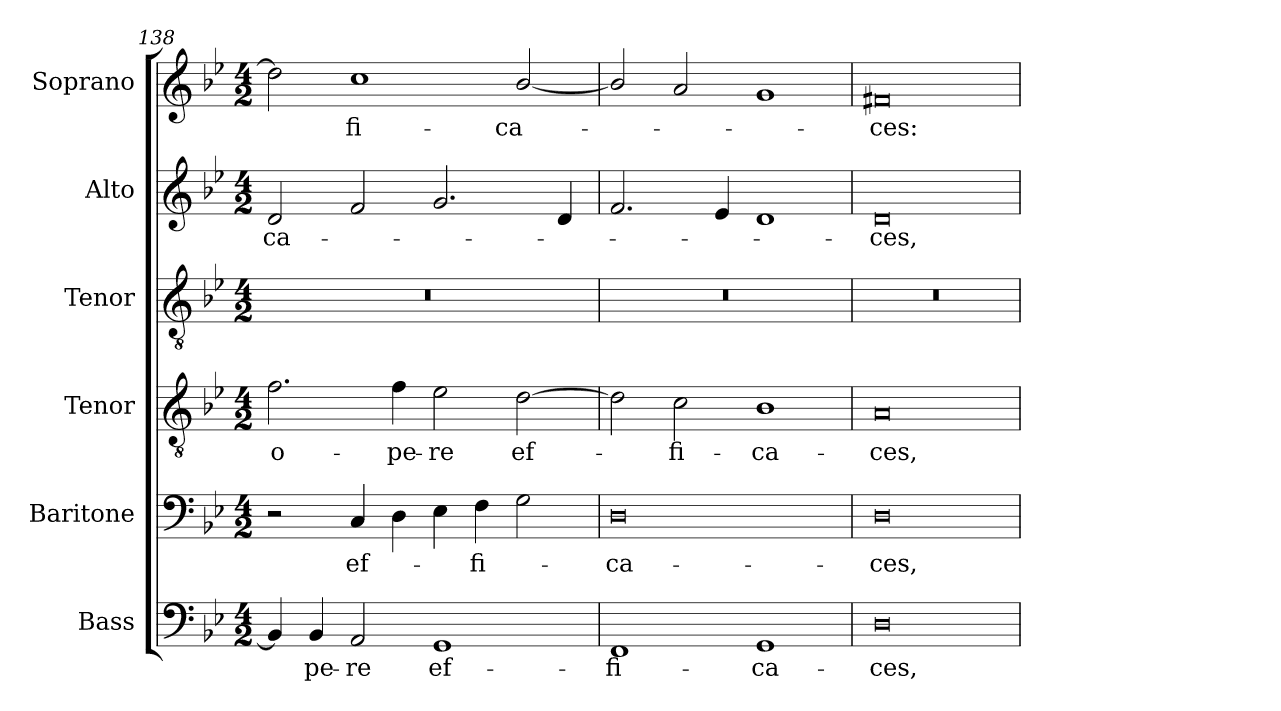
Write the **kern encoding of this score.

**kern	**text	**kern	**text	**kern	**text	**kern	**kern	**text	**kern	**text
*part6	*part6	*part5	*part5	*part4	*part4	*part3	*part2	*part2	*part1	*part1
*staff6	*staff6	*staff5	*staff5	*staff4	*staff4	*staff3	*staff2	*staff2	*staff1	*staff1
*I"Bass	*	*I"Baritone	*	*I"Tenor	*	*I"Tenor	*I"Alto	*	*I"Soprano	*
*I'B.	*	*I'Bar.	*	*I'T2.	*	*I'T1.	*I'A.	*	*I'S.	*
*clefF4	*	*clefF4	*	*clefGv2	*	*clefGv2	*clefG2	*	*clefG2	*
*	*	*	*	*ITrd7c12	*	*	*	*	*	*
*k[b-e-]	*	*k[b-e-]	*	*k[b-e-]	*	*k[b-e-]	*k[b-e-]	*	*k[b-e-]	*
*B-:	*	*B-:	*	*B-:	*	*B-:	*B-:	*	*B-:	*
*M4/2	*	*M4/2	*	*M4/2	*	*M4/2	*M4/2	*	*M4/2	*
=138	=138	=138	=138	=138	=138	=138	=138	=138	=138	=138
!	!	!	!	!	!LO:LY:b:color=#000000	!LO:N:vis=1	!	!	!	!
!	!	!	!	!	!	!	!	!LO:LY:b:color=#000000	!	!
4BB-i/]	.	2r	.	2.Fi\	o-	0r	2di/	-ca-	2ddi\]	.
!	!LO:LY:b:color=#000000	!	!	!	!	!	!	!	!	!
4BB-i/	-pe-	.	.	.	.	.	.	.	.	.
!	!LO:LY:b:color=#000000	!	!	!	!	!	!	!	!	!
!	!	!	!LO:LY:b:color=#000000	!	!	!	!	!	!	!
!	!	!	!	!	!	!	!	!	!	!LO:LY:b:color=#000000
2AAi/	-re	4Ci/	ef-	.	.	.	2fi/	.	1cci	-fi-
!	!	!	!	!	!LO:LY:b:color=#000000	!	!	!	!	!
.	.	4Di\	.	4Fi\	-pe-	.	.	.	.	.
!	!LO:LY:b:color=#000000	!	!	!	!	!	!	!	!	!
!	!	!	!	!	!LO:LY:b:color=#000000	!	!	!	!	!
1GGi	ef-	4E-i\	.	2E-i\	-re	.	2.gi/	.	.	.
!	!	!	!LO:LY:b:color=#000000	!	!	!	!	!	!	!
.	.	4Fi\	-fi-	.	.	.	.	.	.	.
!	!	!	!	!	!LO:LY:b:color=#000000	!	!	!	!	!
!	!	!	!	!	!	!	!	!	!	!LO:LY:b:color=#000000
.	.	2Gi\	.	[2Di\	ef-	.	.	.	[2b-i/	-ca-
.	.	.	.	.	.	.	4di/	.	.	.
=139	=139	=139	=139	=139	=139	=139	=139	=139	=139	=139
!	!LO:LY:b:color=#000000	!	!	!	!	!	!	!	!	!
!	!	!	!LO:LY:b:color=#000000	!	!	!LO:N:vis=1	!	!	!	!
1FFi	-fi-	0Di	-ca-	2Di\]	.	0r	2.fi/	.	2b-i/]	.
!	!	!	!	!	!LO:LY:b:color=#000000	!	!	!	!	!
.	.	.	.	2Ci\	-fi-	.	.	.	2ai/	.
.	.	.	.	.	.	.	4e-i/	.	.	.
!	!LO:LY:b:color=#000000	!	!	!	!	!	!	!	!	!
!	!	!	!	!	!LO:LY:b:color=#000000	!	!	!	!	!
1GGi	-ca-	.	.	1BB-i	-ca-	.	1di	.	1gi	.
=140	=140	=140	=140	=140	=140	=140	=140	=140	=140	=140
!	!LO:LY:b:color=#000000	!	!	!	!	!	!	!	!	!
!	!	!	!LO:LY:b:color=#000000	!	!	!	!	!	!	!
!	!	!	!	!	!LO:LY:b:color=#000000	!LO:N:vis=1	!	!	!	!
!	!	!	!	!	!	!	!	!LO:LY:b:color=#000000	!	!
!	!	!	!	!	!	!	!	!	!	!LO:LY:b:color=#000000
0Di	-ces,	0Di	-ces,	0AAi	-ces,	0r	0di	-ces,	0f#Xi	-ces:
=	=	=	=	=	=	=	=	=	=	=
*-	*-	*-	*-	*-	*-	*-	*-	*-	*-	*-
